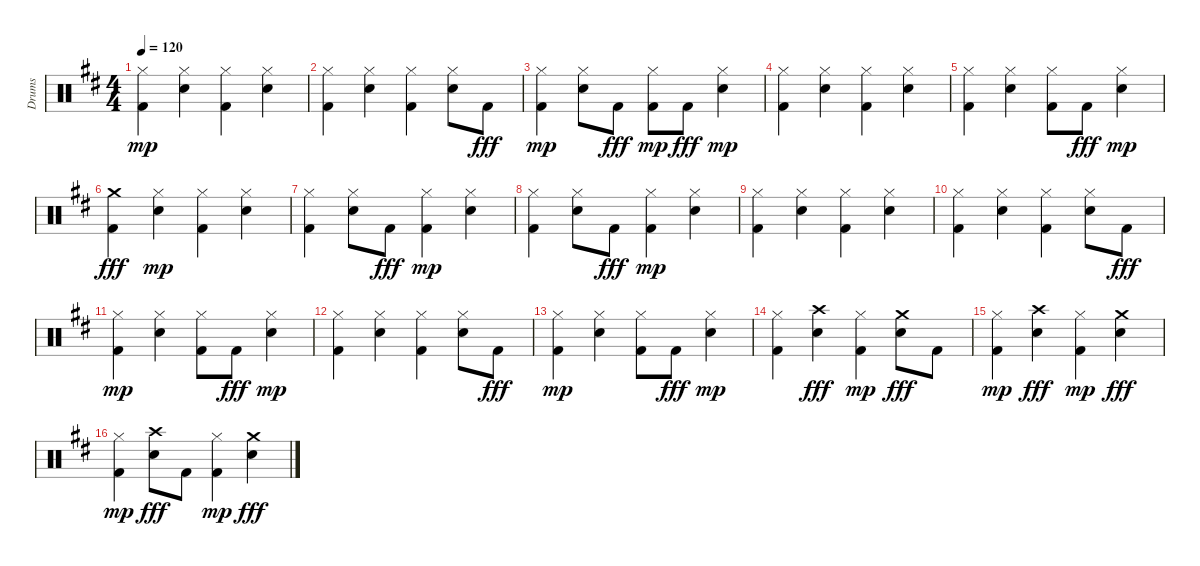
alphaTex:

\track ("Drums" "Drums") {instrument percussion}
\staff {score}
\articulation defaults
\ts (4 4)
\tempo 120
\clef neutral
\ks d
("Kick (hit) 2" "Hi-Hat (closed)").4{dy mp} ("Electric Snare (hit)" "Hi-Hat (closed)").4 ("Kick (hit) 2" "Hi-Hat (closed)").4 ("Electric Snare (hit)" "Hi-Hat (closed)").4 |
("Kick (hit) 2" "Hi-Hat (closed)").4 ("Electric Snare (hit)" "Hi-Hat (closed)").4 ("Kick (hit) 2" "Hi-Hat (closed)").4 ("Electric Snare (hit)" "Hi-Hat (closed)").8 "Kick (hit) 2".8{dy fff} |
("Kick (hit) 2" "Hi-Hat (closed)").4{dy mp} ("Electric Snare (hit)" "Hi-Hat (closed)").8 "Kick (hit) 2".8{dy fff} ("Kick (hit) 2" "Hi-Hat (closed)").8{dy mp} "Kick (hit) 2".8{dy fff} ("Electric Snare (hit)" "Hi-Hat (closed)").4{dy mp} |
("Kick (hit) 2" "Hi-Hat (closed)").4 ("Electric Snare (hit)" "Hi-Hat (closed)").4 ("Kick (hit) 2" "Hi-Hat (closed)").4 ("Electric Snare (hit)" "Hi-Hat (closed)").4 |
("Kick (hit) 2" "Hi-Hat (closed)").4 ("Electric Snare (hit)" "Hi-Hat (closed)").4 ("Kick (hit) 2" "Hi-Hat (closed)").8 "Kick (hit) 2".8{dy fff} ("Electric Snare (hit)" "Hi-Hat (closed)").4{dy mp} |
("Kick (hit) 2" "Crash medium (hit)").4{dy fff} ("Electric Snare (hit)" "Hi-Hat (closed)").4{dy mp} ("Kick (hit) 2" "Hi-Hat (closed)").4 ("Electric Snare (hit)" "Hi-Hat (closed)").4 |
("Kick (hit) 2" "Hi-Hat (closed)").4 ("Electric Snare (hit)" "Hi-Hat (closed)").8 "Kick (hit) 2".8{dy fff} ("Kick (hit) 2" "Hi-Hat (closed)").4{dy mp} ("Electric Snare (hit)" "Hi-Hat (closed)").4 |
("Kick (hit) 2" "Hi-Hat (closed)").4 ("Electric Snare (hit)" "Hi-Hat (closed)").8 "Kick (hit) 2".8{dy fff} ("Kick (hit) 2" "Hi-Hat (closed)").4{dy mp} ("Electric Snare (hit)" "Hi-Hat (closed)").4 |
("Kick (hit) 2" "Hi-Hat (closed)").4 ("Electric Snare (hit)" "Hi-Hat (closed)").4 ("Kick (hit) 2" "Hi-Hat (closed)").4 ("Electric Snare (hit)" "Hi-Hat (closed)").4 |
("Kick (hit) 2" "Hi-Hat (closed)").4 ("Electric Snare (hit)" "Hi-Hat (closed)").4 ("Kick (hit) 2" "Hi-Hat (closed)").4 ("Electric Snare (hit)" "Hi-Hat (closed)").8 "Kick (hit) 2".8{dy fff} |
("Kick (hit) 2" "Hi-Hat (closed)").4{dy mp} ("Electric Snare (hit)" "Hi-Hat (closed)").4 ("Kick (hit) 2" "Hi-Hat (closed)").8 "Kick (hit) 2".8{dy fff} ("Electric Snare (hit)" "Hi-Hat (closed)").4{dy mp} |
("Kick (hit) 2" "Hi-Hat (closed)").4 ("Electric Snare (hit)" "Hi-Hat (closed)").4 ("Kick (hit) 2" "Hi-Hat (closed)").4 ("Electric Snare (hit)" "Hi-Hat (closed)").8 "Kick (hit) 2".8{dy fff} |
("Kick (hit) 2" "Hi-Hat (closed)").4{dy mp} ("Electric Snare (hit)" "Hi-Hat (closed)").4 ("Kick (hit) 2" "Hi-Hat (closed)").8 "Kick (hit) 2".8{dy fff} ("Electric Snare (hit)" "Hi-Hat (closed)").4{dy mp} |
("Kick (hit) 2" "Hi-Hat (closed)").4 ("Electric Snare (hit)" "Crash high (hit)").4{dy fff} ("Kick (hit) 2" "Hi-Hat (closed)").4{dy mp} ("Electric Snare (hit)" "Crash medium (hit)").8{dy fff} "Kick (hit) 2".8 |
("Kick (hit) 2" "Hi-Hat (closed)").4{dy mp} ("Electric Snare (hit)" "Crash high (hit)").4{dy fff} ("Kick (hit) 2" "Hi-Hat (closed)").4{dy mp} ("Electric Snare (hit)" "Crash medium (hit)").4{dy fff} |
("Kick (hit) 2" "Hi-Hat (closed)").4{dy mp} ("Electric Snare (hit)" "Crash high (hit)").8{dy fff} "Kick (hit) 2".8 ("Kick (hit) 2" "Hi-Hat (closed)").4{dy mp} ("Electric Snare (hit)" "Crash medium (hit)").4{dy fff}
